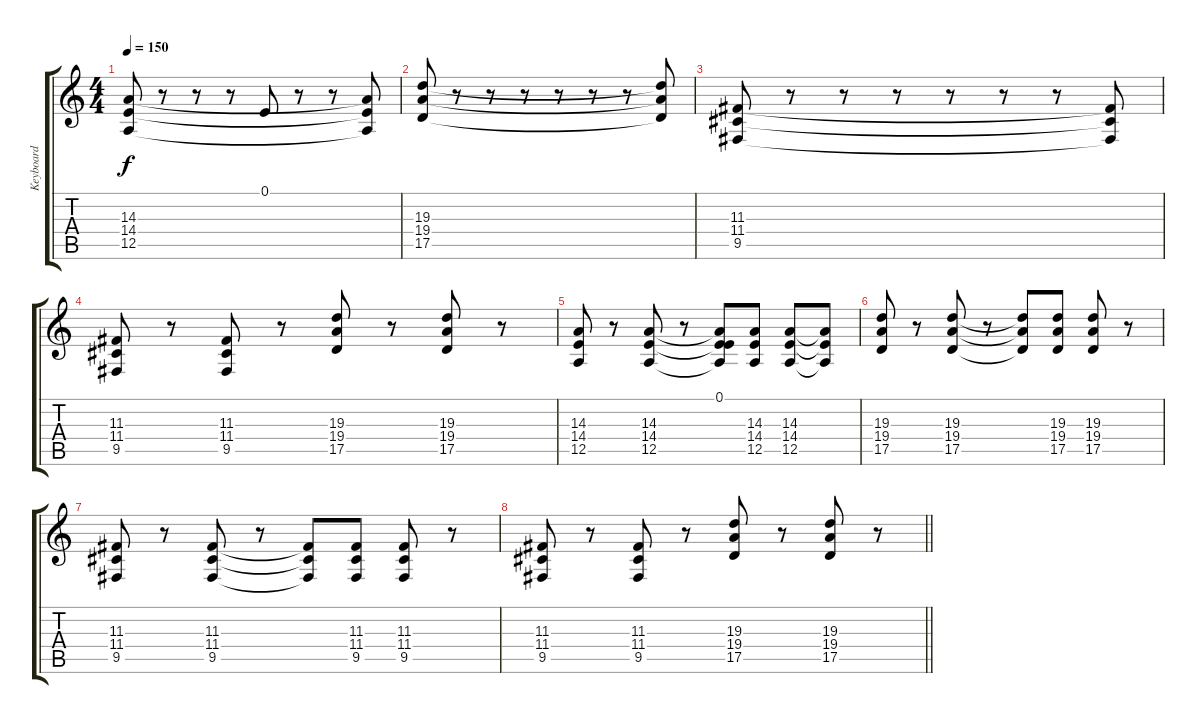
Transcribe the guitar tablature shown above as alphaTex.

\track ("Keyboard" "Keyboard") {instrument lead5charang}
\staff {score tabs}
\tuning (E4 B3 G3 D3 A2 E2) {hide}
\ts (4 4)
\tempo 150
\clef g2
\ks c
(14.3 14.4 12.5).8{dy f} r.8 r.8 r.8 0.1.8 r.8 r.8 (14.3{t} 14.4{t} 12.5{t}).8 |
(19.3 19.4 17.5).8 r.8 r.8 r.8 r.8 r.8 r.8 (19.3{t} 19.4{t} 17.5{t}).8 |
(11.3 11.4 9.5).8 r.8 r.8 r.8 r.8 r.8 r.8 (11.3{t} 11.4{t} 9.5{t}).8 |
(11.3 11.4 9.5).8 r.8 (11.3 11.4 9.5).8 r.8 (19.3 19.4 17.5).8 r.8 (19.3 19.4 17.5).8 r.8 |
(14.3 14.4 12.5).8 r.8 (14.3 14.4 12.5).8 r.8 (0.1 14.3{t} 14.4{t} 12.5{t}).8 (14.3 14.4 12.5).8 (14.3 14.4 12.5).8 (14.3{t} 14.4{t} 12.5{t}).8 |
(19.3 19.4 17.5).8 r.8 (19.3 19.4 17.5).8 r.8 (19.3{t} 19.4{t} 17.5{t}).8 (19.3 19.4 17.5).8 (19.3 19.4 17.5).8 r.8 |
(11.3 11.4 9.5).8 r.8 (11.3 11.4 9.5).8 r.8 (11.3{t} 11.4{t} 9.5{t}).8 (11.3 11.4 9.5).8 (11.3 11.4 9.5).8 r.8 |
\barLineRight lightlight
(11.3 11.4 9.5).8 r.8 (11.3 11.4 9.5).8 r.8 (19.3 19.4 17.5).8 r.8 (19.3 19.4 17.5).8 r.8
